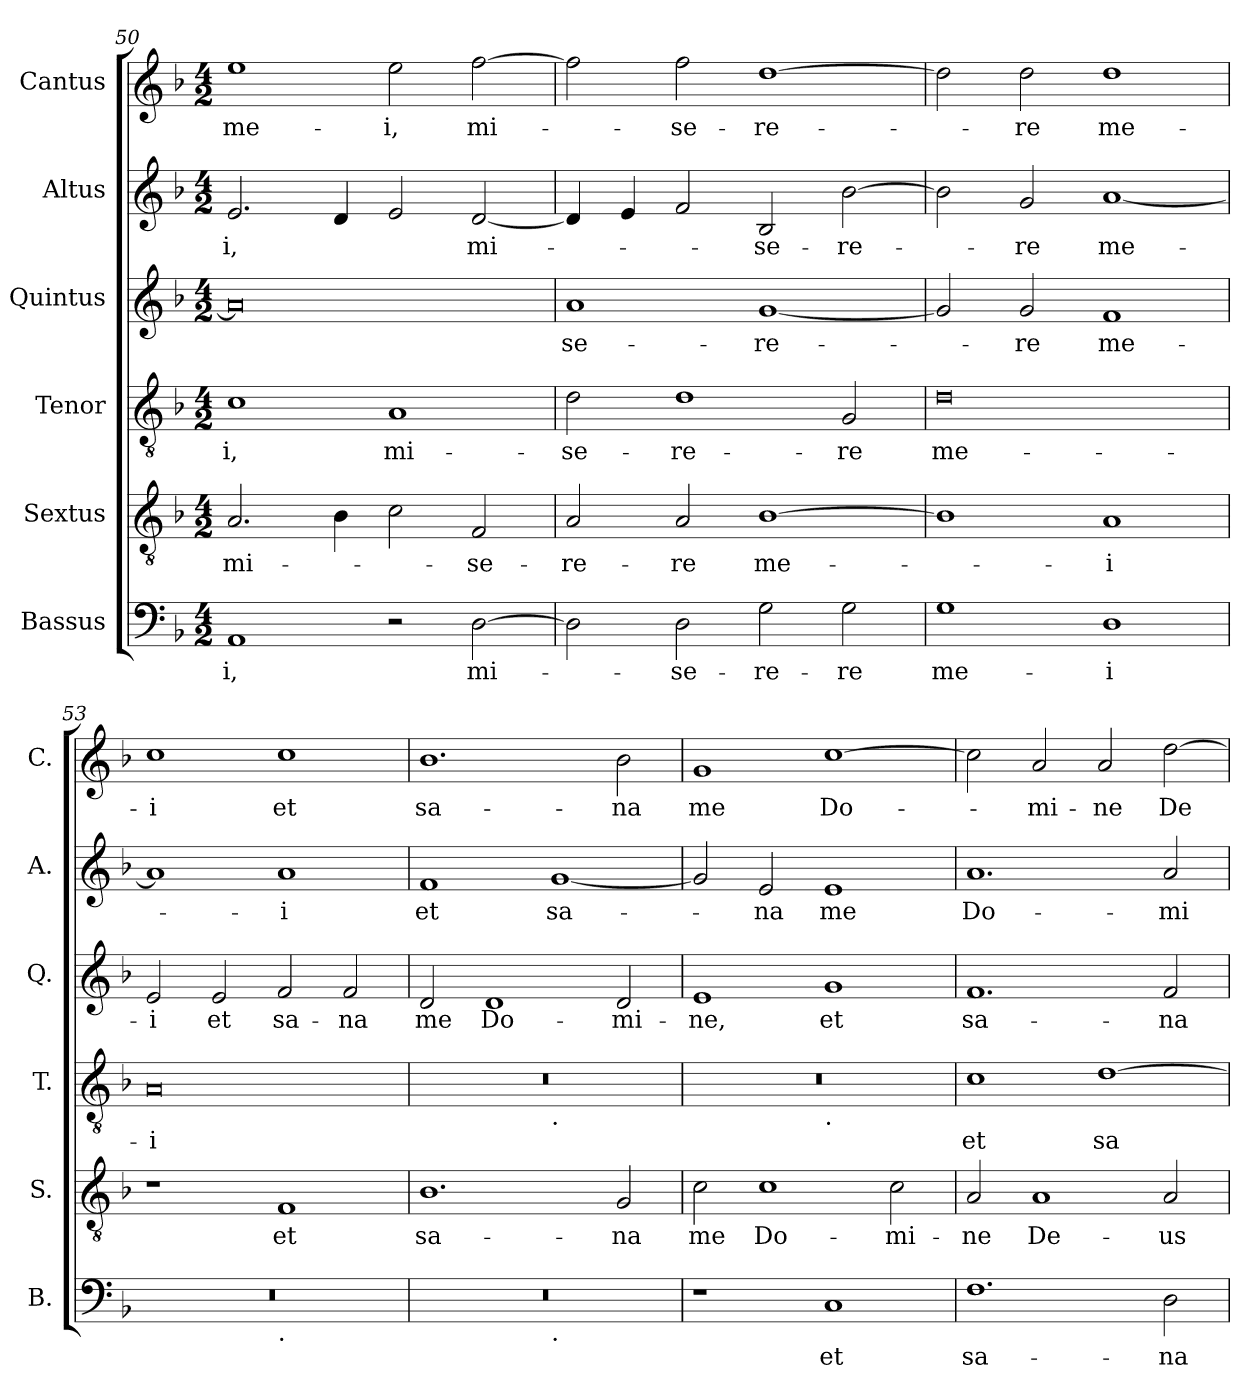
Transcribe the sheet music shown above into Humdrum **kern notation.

**kern	**text	**kern	**text	**kern	**text	**kern	**text	**kern	**text	**kern	**text
*part6	*part6	*part5	*part5	*part4	*part4	*part3	*part3	*part2	*part2	*part1	*part1
*staff6	*staff6	*staff5	*staff5	*staff4	*staff4	*staff3	*staff3	*staff2	*staff2	*staff1	*staff1
*I"Bassus	*	*I"Sextus	*	*I"Tenor	*	*I"Quintus	*	*I"Altus	*	*I"Cantus	*
*I'B.	*	*I'S.	*	*I'T.	*	*I'Q.	*	*I'A.	*	*I'C.	*
*clefF4	*	*clefGv2	*	*clefGv2	*	*clefG2	*	*clefG2	*	*clefG2	*
*k[b-]	*	*k[b-]	*	*k[b-]	*	*k[b-]	*	*k[b-]	*	*k[b-]	*
*M4/2	*	*M4/2	*	*M4/2	*	*M4/2	*	*M4/2	*	*M4/2	*
=50	=50	=50	=50	=50	=50	=50	=50	=50	=50	=50	=50
1AA	-i,	2.A/	mi-	1c	-i,	0a]	.	2.e/	-i,	1ee	me-
.	.	4B-\	.	.	.	.	.	4d/	.	.	.
2r	.	2c\	.	1A	mi-	.	.	2e/	.	2ee\	-i,
[2D\	mi-	2F/	-se-	.	.	.	.	[2d/	mi-	[2ff\	mi-
=51	=51	=51	=51	=51	=51	=51	=51	=51	=51	=51	=51
2D\]	.	2A/	-re-	2d\	-se-	1a	-se-	4d/]	.	2ff\]	.
.	.	.	.	.	.	.	.	4e/	.	.	.
2D\	-se-	2A/	-re	1d	-re-	.	.	2f/	.	2ff\	-se-
2G\	-re-	[1B-	me-	.	.	[1g	-re-	2B-/	-se-	[1dd	-re-
2G\	-re	.	.	2G/	-re	.	.	[2b-\	-re-	.	.
=52	=52	=52	=52	=52	=52	=52	=52	=52	=52	=52	=52
1G	me-	1B-]	.	0d	me-	2g/]	.	2b-\]	.	2dd\]	.
.	.	.	.	.	.	2g/	-re	2g/	-re	2dd\	-re
1D	-i	1A	-i	.	.	1f	me-	[1a	me-	1dd	me-
=53	=53	=53	=53	=53	=53	=53	=53	=53	=53	=53	=53
*^	*	*	*	*	*	*	*	*	*	*	*
0r	1ryy	.	1r	.	0A	-i	2e/	-i	1a]	.	1cc	-i
.	.	.	.	.	.	.	2e/	et	.	.	.	.
!	!LO:TX:b:t=.	!	!	!	!	!	!	!	!	!	!	!
.	1ryy	.	1F	et	.	.	2f/	sa-	1a	-i	1cc	et
.	.	.	.	.	.	.	2f/	-na	.	.	.	.
=54	=54	=54	=54	=54	=54	=54	=54	=54	=54	=54	=54	=54
*	*	*	*	*	*^	*	*	*	*	*	*	*
0r	1ryy	.	1.B-	sa-	0r	1ryy	.	2d/	me	1f	et	1.b-	sa-
.	.	.	.	.	.	.	.	1d	Do-	.	.	.	.
!	!	!	!	!	!	!LO:TX:b:t=.	!	!	!	!	!	!	!
!	!LO:TX:b:t=.	!	!	!	!	!	!	!	!	!	!	!	!
.	1ryy	.	.	.	.	1ryy	.	.	.	[1g	sa-	.	.
.	.	.	2G/	-na	.	.	.	2d/	-mi-	.	.	2b-\	-na
*v	*v	*	*	*	*	*	*	*	*	*	*	*	*
!!LO:PB:g=z
=55	=55	=55	=55	=55	=55	=55	=55	=55	=55	=55	=55	=55
1r	.	2c\	me	0r	1ryy	.	1e	-ne,	2g/]	.	1g	me
.	.	1c	Do-	.	.	.	.	.	2e/	-na	.	.
!	!	!	!	!	!LO:TX:b:t=.	!	!	!	!	!	!	!
1C	et	.	.	.	1ryy	.	1g	et	1e	me	[1cc	Do-
.	.	2c\	-mi-	.	.	.	.	.	.	.	.	.
*	*	*	*	*v	*v	*	*	*	*	*	*	*
=56	=56	=56	=56	=56	=56	=56	=56	=56	=56	=56	=56
1.F	sa-	2A/	-ne	1c	et	1.f	sa-	1.a	Do-	2cc\]	.
.	.	1A	De-	.	.	.	.	.	.	2a/	-mi-
.	.	.	.	[1d	sa-	.	.	.	.	2a/	-ne
2D\	-na	2A/	-us	.	.	2f/	-na	2a/	-mi-	[2dd\	De-
=	=	=	=	=	=	=	=	=	=	=	=
*-	*-	*-	*-	*-	*-	*-	*-	*-	*-	*-	*-
